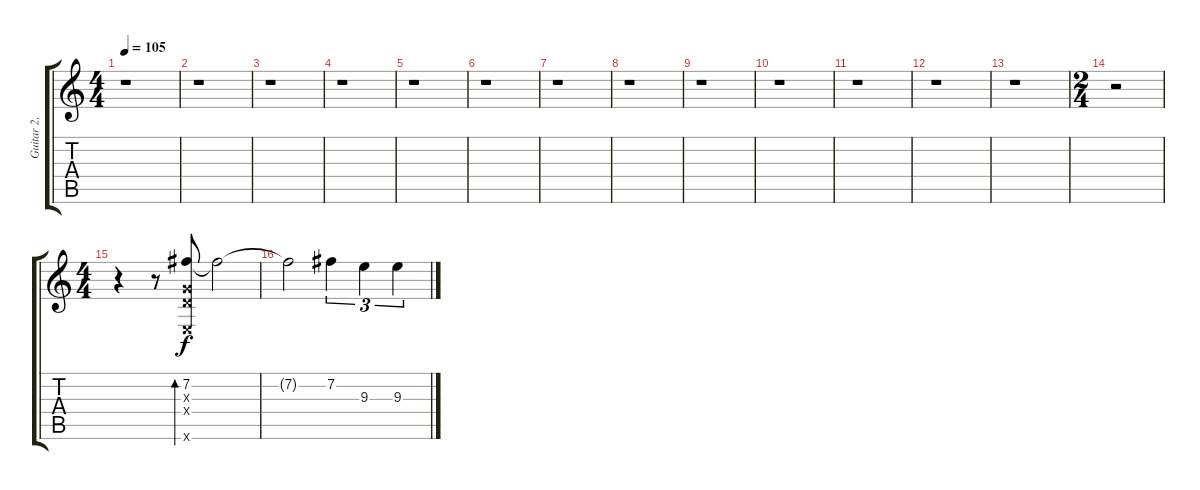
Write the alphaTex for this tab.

\track ("Guitar 2, Dime" "Guitar 2, ") {instrument overdrivenguitar}
\staff {score tabs}
\tuning (E4 B3 G3 D3 A2 E2) {hide}
\ts (4 4)
\tempo 105
\clef g2
\ks c
r.1{dy f} |
r.1 |
r.1 |
r.1 |
r.1 |
r.1 |
r.1 |
r.1 |
r.1 |
r.1 |
r.1 |
r.1 |
r.1 |
\ts (2 4)
r.2 |
\ts (4 4)
r.4 r.8 (7.2 0.3{x} 0.4{x} 0.6{x}).8{bd 240} 7.2{t}.2 |
7.2{t}.2 7.2.4{tu (3 2)} 9.3.4{tu (3 2)} 9.3.4{tu (3 2)}
